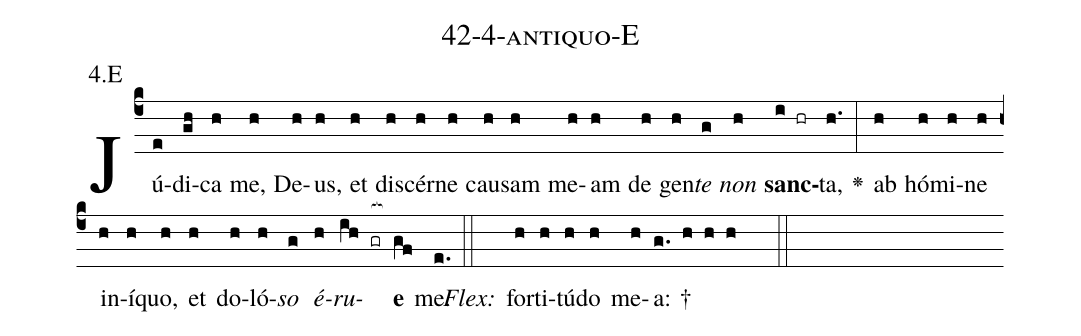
name: 42-4-antiquo-E;
annotation: 4.E;
%%
(c4)Jú(e)di(gh)ca(h) me,(h) De(h)us,(h) et(h) di(h)scér(h)ne(h) cau(h)sam(h) me(h)am(h) de(h) gen(h)<i>te</i>(g) <i>non</i>(h) <b>sanc</b>(i hr)ta,(h.) <v>\greheightstar</v>(:) ab(h) hó(h)mi(h)ne(h) in(h)í(h)quo,(h) et(h) do(h)ló(h)<i>so</i>(g) <i>é</i>(h)<i>ru</i>(ih gr[ocb:1{])<b>e</b>(gf[ocb:0}]) me.(e.) (::)
<i>Flex:</i>()  for(h)ti(h)tú(h)do(h) me(h)a: †(g. h h h  ::)

%E(h) u(g) o(h) u(ih) a(gf) e.(e.) (::)
